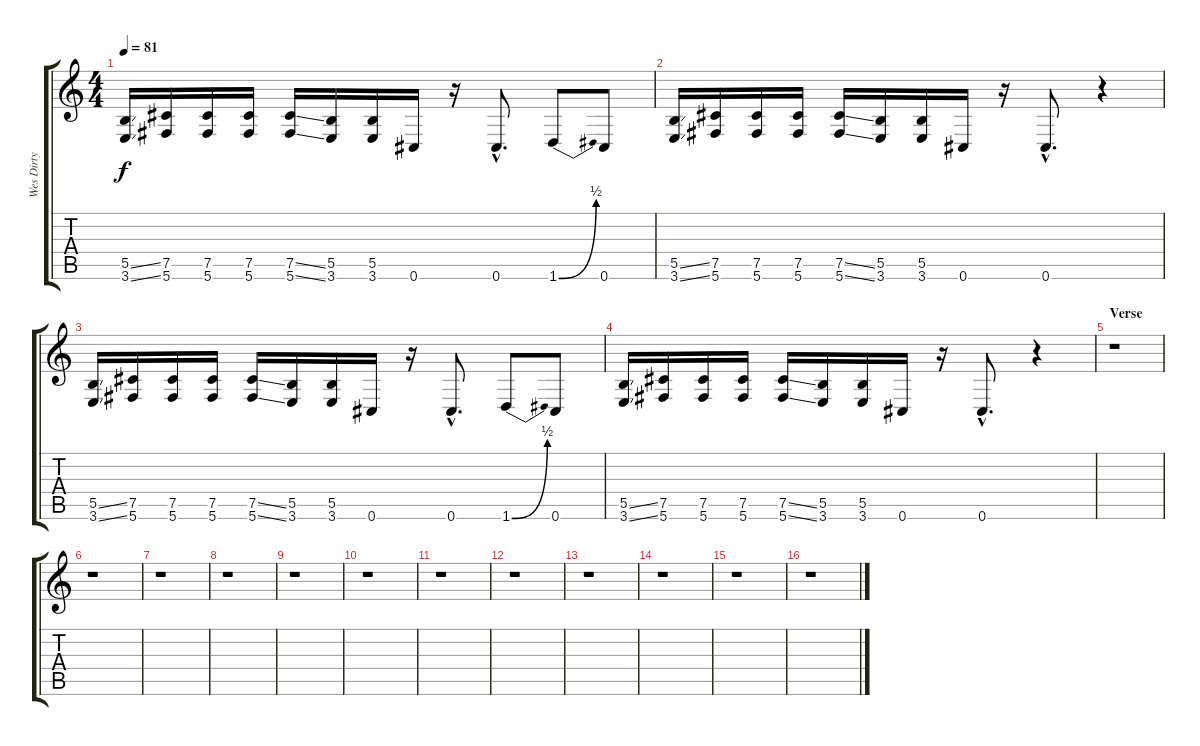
\track ("Wes Dirty" "Wes Dirty") {instrument distortionguitar}
\staff {score tabs}
\tuning (Db4 Ab3 E3 B2 Gb2 Db2) {hide}
\ts (4 4)
\tempo 81
\clef g2
\ks c
(5.5{ss} 3.6{ss}).16{dy f} (7.5 5.6).16 (7.5 5.6).16 (7.5 5.6).16 (7.5{ss} 5.6{ss}).16 (5.5 3.6).16 (5.5 3.6).16 0.6.16 r.16 0.6{hac}.8{d} 1.6{be (bend 0 0 60 2)}.8 0.6.8 |
(5.5{ss} 3.6{ss}).16 (7.5 5.6).16 (7.5 5.6).16 (7.5 5.6).16 (7.5{ss} 5.6{ss}).16 (5.5 3.6).16 (5.5 3.6).16 0.6.16 r.16 0.6{hac}.8{d} r.4 |
(5.5{ss} 3.6{ss}).16 (7.5 5.6).16 (7.5 5.6).16 (7.5 5.6).16 (7.5{ss} 5.6{ss}).16 (5.5 3.6).16 (5.5 3.6).16 0.6.16 r.16 0.6{hac}.8{d} 1.6{be (bend 0 0 60 2)}.8 0.6.8 |
(5.5{ss} 3.6{ss}).16 (7.5 5.6).16 (7.5 5.6).16 (7.5 5.6).16 (7.5{ss} 5.6{ss}).16 (5.5 3.6).16 (5.5 3.6).16 0.6.16 r.16 0.6{hac}.8{d} r.4 |
\section ("" "Verse")
r.1 |
r.1 |
r.1 |
r.1 |
r.1 |
r.1 |
r.1 |
r.1 |
r.1 |
r.1 |
r.1 |
r.1
